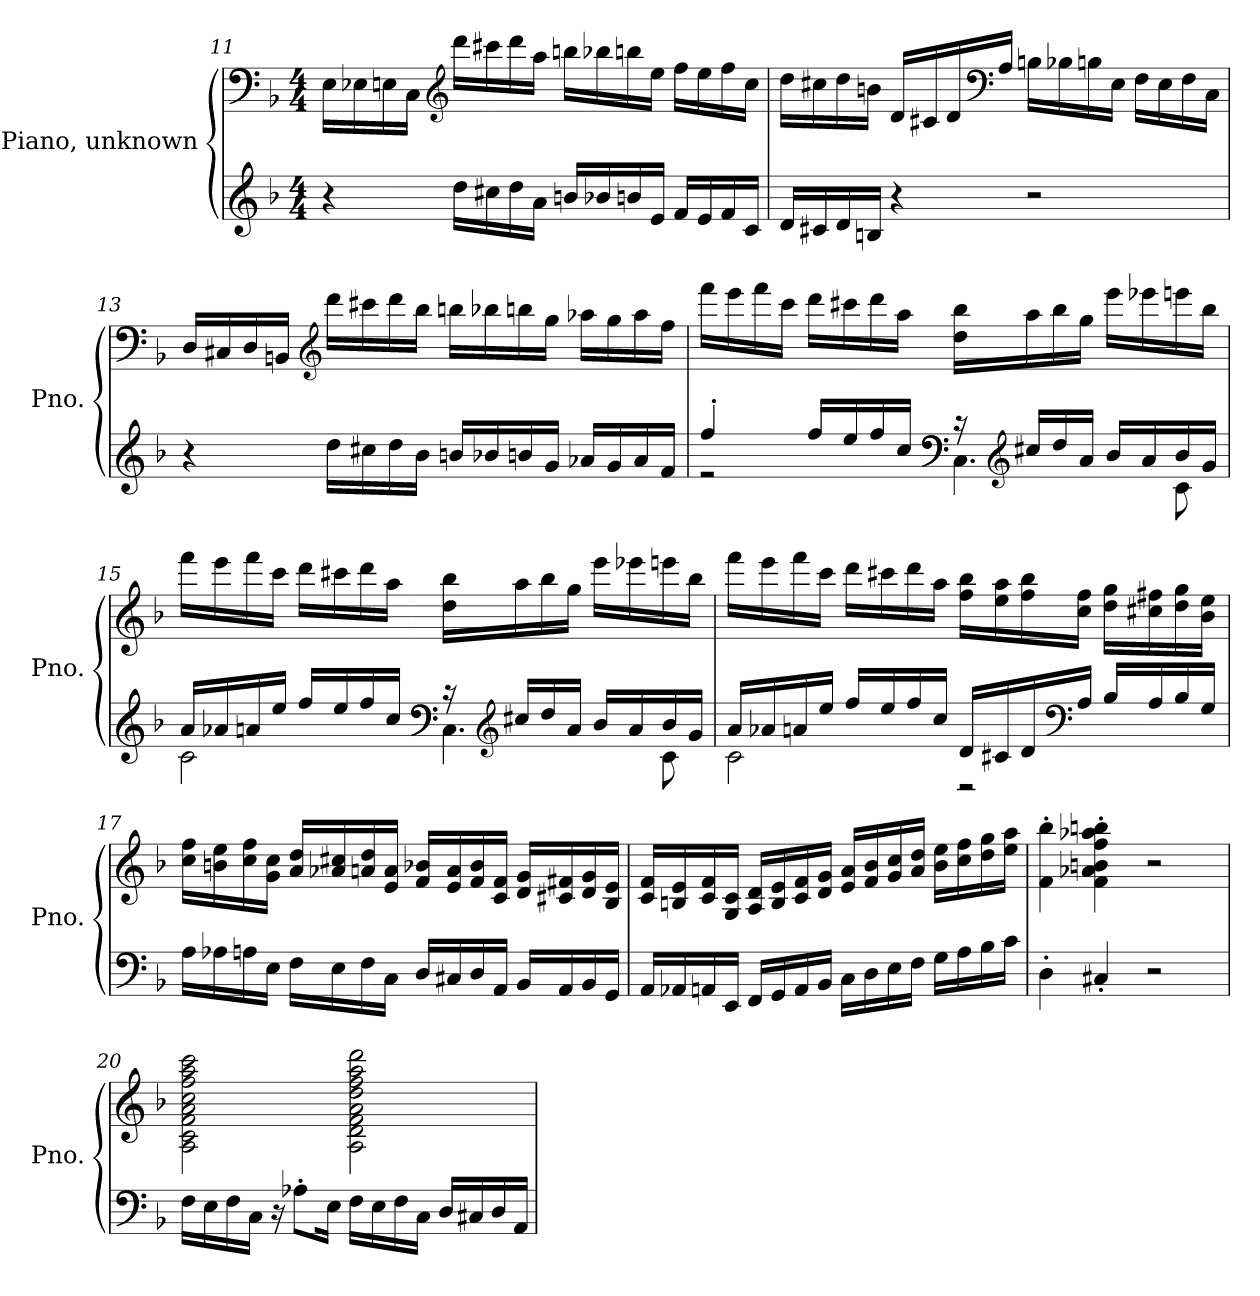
**kern	**kern
*part1	*part1
*staff2	*staff1
*I"Piano, unknown	*
*I'Pno.	*
*clefG2	*clefF4
*k[b-]	*k[b-]
*M4/4	*M4/4
=11	=11
4r	16E\LL
.	16E-X\
.	16En\
.	16C\JJ
*	*clefG2
16dd\LL	16ddd\LL
16cc#X\	16ccc#X\
16dd\	16ddd\
16a\JJ	16aa\JJ
16bn/LL	16bbn\LL
16b-X/	16bb-X\
16bn/	16bbn\
16e/JJ	16ee\JJ
16f/LL	16ff\LL
16e/	16ee\
16f/	16ff\
16c/JJ	16cc\JJ
!!LO:LB:g=z
=12	=12
16d/LL	16dd\LL
16c#X/	16cc#X\
16d/	16dd\
16Bn/JJ	16bn\JJ
4r	16d/LL
.	16c#X/
.	16d/
*	*clefF4
.	16A/JJ
2r	16Bn\LL
.	16B-X\
.	16Bn\
.	16E\JJ
.	16F\LL
.	16E\
.	16F\
.	16C\JJ
=13	=13
4r	16D/LL
.	16C#X/
.	16D/
.	16BBn/JJ
*	*clefG2
16dd\LL	16ddd\LL
16cc#X\	16ccc#X\
16dd\	16ddd\
16b-\JJ	16bb-\JJ
16bn/LL	16bbn\LL
16b-X/	16bb-X\
16bn/	16bbn\
16g/JJ	16gg\JJ
16a-X/LL	16aa-X\LL
16g/	16gg\
16a-/	16aa-\
16f/JJ	16ff\JJ
!!LO:LB:g=z
=14	=14
*^	*
4ff'/	2r	16fff\LL
.	.	16eee\
.	.	16fff\
.	.	16ccc\JJ
16ff/LL	.	16ddd\LL
16ee/	.	16ccc#X\
16ff/	.	16ddd\
16cc/JJ	.	16aa\JJ
*clefF4	*	*
16r	4.C\	16dd\ 16bb-\LL
*clefG2	*	*
16cc#X/LL	.	16aa\
16dd/	.	16bb-\
16a/JJ	.	16gg\JJ
16b-/LL	.	16eee\LL
16a/	.	16eee-X\
16b-/	8c\	16eeen\
16g/JJ	.	16bb-\JJ
!!LO:LB:g=z
=15	=15	=15
16a/LL	2c\	16fff\LL
16a-X/	.	16eee\
16an/	.	16fff\
16ee/JJ	.	16ccc\JJ
16ff/LL	.	16ddd\LL
16ee/	.	16ccc#X\
16ff/	.	16ddd\
16cc/JJ	.	16aa\JJ
*clefF4	*	*
16r	4.C\	16dd\ 16bb-\LL
*clefG2	*	*
16cc#X/LL	.	16aa\
16dd/	.	16bb-\
16a/JJ	.	16gg\JJ
16b-/LL	.	16eee\LL
16a/	.	16eee-X\
16b-/	8c\	16eeen\
16g/JJ	.	16bb-\JJ
!!LO:LB:g=z
=16	=16	=16
16a/LL	2c\	16fff\LL
16a-X/	.	16eee\
16an/	.	16fff\
16ee/JJ	.	16ccc\JJ
16ff/LL	.	16ddd\LL
16ee/	.	16ccc#X\
16ff/	.	16ddd\
16cc/JJ	.	16aa\JJ
16d/LL	2r	16ff\ 16bb-\LL
16c#X/	.	16ee\ 16aa\
16d/	.	16ff\ 16bb-\
*clefF4	*	*
16A/JJ	.	16cc\ 16ff\JJ
16B-/LL	.	16dd\ 16gg\LL
16A/	.	16cc#X\ 16ff#X\
16B-/	.	16dd\ 16gg\
16G/JJ	.	16b-\ 16ee\JJ
*v	*v	*
!!LO:LB:g=z
=17	=17
16A\LL	16cc\ 16ff\LL
16A-X\	16bn\ 16ee\
16An\	16cc\ 16ff\
16E\JJ	16g\ 16cc\JJ
16F\LL	16a/ 16dd/LL
16E\	16a-X/ 16cc#X/
16F\	16an/ 16dd/
16C\JJ	16e/ 16a/JJ
16D/LL	16f/ 16b-X/LL
16C#X/	16e/ 16a/
16D/	16f/ 16b-/
16AA/JJ	16c/ 16f/JJ
16BB-/LL	16d/ 16g/LL
16AA/	16c#X/ 16f#X/
16BB-/	16d/ 16g/
16GG/JJ	16B-/ 16e/JJ
=18	=18
16AA/LL	16c/ 16f/LL
16AA-X/	16Bn/ 16e/
16AAn/	16c/ 16f/
16EE/JJ	16G/ 16c/JJ
16FF/LL	16A/ 16d/LL
16GG/	16B/ 16e/
16AA/	16c/ 16f/
16BB-/JJ	16d/ 16g/JJ
16C\LL	16e/ 16a/LL
16D\	16f/ 16b-/
16E\	16g/ 16cc/
16F\JJ	16a/ 16dd/JJ
16G\LL	16b-\ 16ee\LL
16A\	16cc\ 16ff\
16B-\	16dd\ 16gg\
16c\JJ	16ee\ 16aa\JJ
!!LO:PB:g=z
=19	=19
4D'\	4f\' 4bb-\'
4C#X'/	4f\' 4a-X\' 4bn\' 4ff\' 4aa-X\' 4bbn\'
2r	2r
=20	=20
16F\LL	2A\ 2c\ 2f\ 2a\ 2cc\ 2ff\ 2aa\ 2ccc\
16E\	.
16F\	.
16C\JJ	.
16r	.
8A-X'\L	.
16E\Jk	.
16F\LL	2A\ 2d\ 2f\ 2a\ 2dd\ 2ff\ 2aa\ 2ddd\
16E\	.
16F\	.
16C\JJ	.
16D/LL	.
16C#X/	.
16D/	.
16AA/JJ	.
=	=
*-	*-
